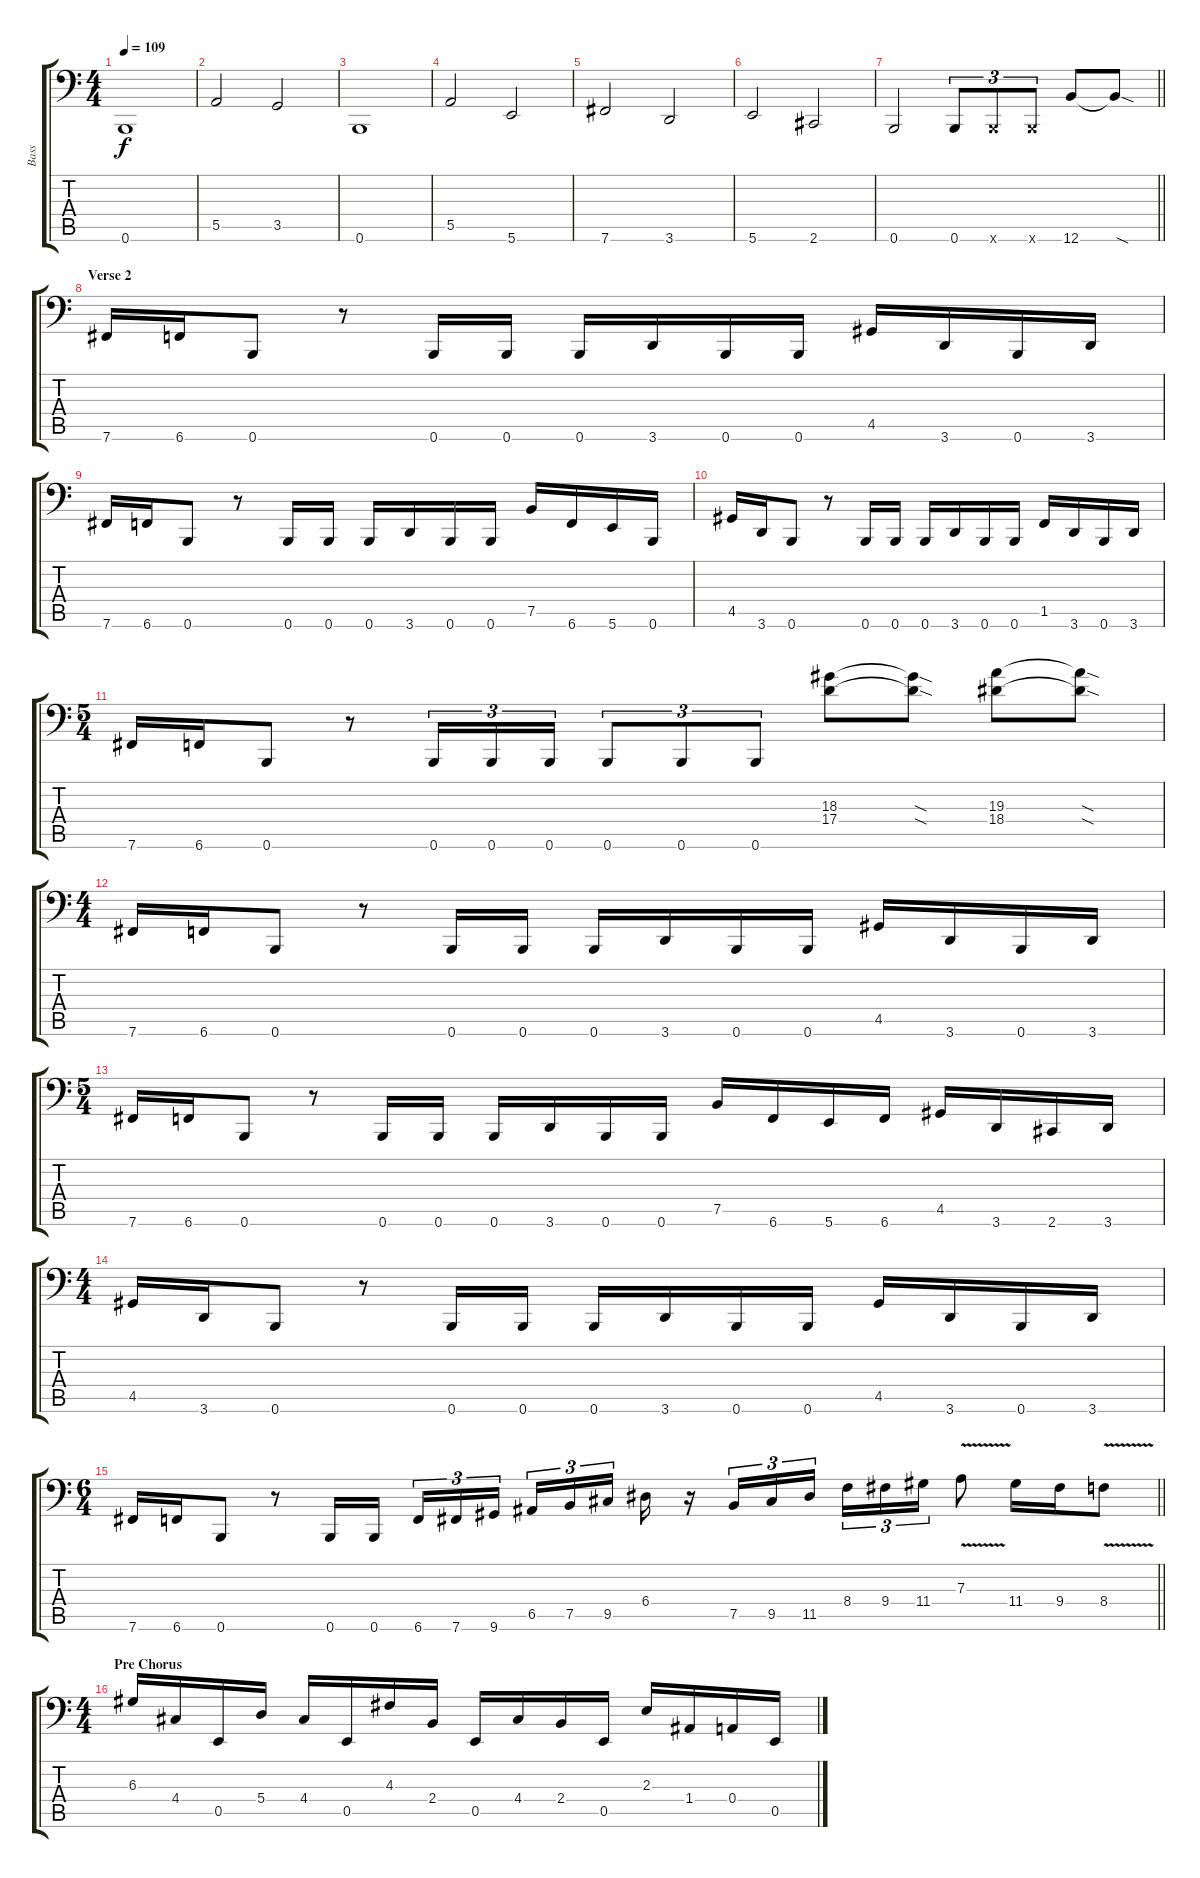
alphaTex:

\track ("Bass" "Bass") {instrument electricbassfinger}
\staff {score tabs}
\tuning (C3 G2 D2 A1 E1 B0) {hide}
\ts (4 4)
\tempo 109
\clef f4
\ks c
0.6.1{dy f} |
5.5.2 3.5.2 |
0.6.1 |
5.5.2 5.6.2 |
7.6.2 3.6.2 |
5.6.2 2.6.2 |
\barLineRight lightlight
0.6.2 0.6.8{tu (3 2)} 0.6{x}.8{tu (3 2)} 0.6{x}.8{tu (3 2)} 12.6.8 12.6{sod t}.8 |
\section ("" "Verse 2")
7.6.16 6.6.16 0.6.8 r.8 0.6.16 0.6.16 0.6.16 3.6.16 0.6.16 0.6.16 4.5.16 3.6.16 0.6.16 3.6.16 |
7.6.16 6.6.16 0.6.8 r.8 0.6.16 0.6.16 0.6.16 3.6.16 0.6.16 0.6.16 7.5.16 6.6.16 5.6.16 0.6.16 |
4.5.16 3.6.16 0.6.8 r.8 0.6.16 0.6.16 0.6.16 3.6.16 0.6.16 0.6.16 1.5.16 3.6.16 0.6.16 3.6.16 |
\ts (5 4)
7.6.16 6.6.16 0.6.8 r.8 0.6.16{tu (3 2)} 0.6.16{tu (3 2)} 0.6.16{tu (3 2)} 0.6.8{tu (3 2)} 0.6.8{tu (3 2)} 0.6.8{tu (3 2)} (18.3 17.4).8 (18.3{sod t} 17.4{sod t}).8 (19.3 18.4).8 (19.3{sod t} 18.4{sod t}).8 |
\ts (4 4)
7.6.16 6.6.16 0.6.8 r.8 0.6.16 0.6.16 0.6.16 3.6.16 0.6.16 0.6.16 4.5.16 3.6.16 0.6.16 3.6.16 |
\ts (5 4)
7.6.16 6.6.16 0.6.8 r.8 0.6.16 0.6.16 0.6.16 3.6.16 0.6.16 0.6.16 7.5.16 6.6.16 5.6.16 6.6.16 4.5.16 3.6.16 2.6.16 3.6.16 |
\ts (4 4)
4.5.16 3.6.16 0.6.8 r.8 0.6.16 0.6.16 0.6.16 3.6.16 0.6.16 0.6.16 4.5.16 3.6.16 0.6.16 3.6.16 |
\ts (6 4)
\barLineRight lightlight
7.6.16 6.6.16 0.6.8 r.8 0.6.16 0.6.16{beam splitsecondary} 6.6.16{tu (3 2)} 7.6.16{tu (3 2)} 9.6.16{tu (3 2) beam splitsecondary} 6.5.16{tu (3 2)} 7.5.16{tu (3 2)} 9.5.16{tu (3 2)} 6.4.16 r.16 7.5.16{tu (3 2)} 9.5.16{tu (3 2)} 11.5.16{tu (3 2) beam splitsecondary} 8.4.16{tu (3 2)} 9.4.16{tu (3 2)} 11.4.16{tu (3 2)} 7.3{v}.8 11.4.16 9.4.16 8.4{v}.8 |
\ts (4 4)
\section ("" "Pre Chorus")
6.3.16 4.4.16 0.5.16 5.4.16 4.4.16 0.5.16 4.3.16 2.4.16 0.5.16 4.4.16 2.4.16 0.5.16 2.3.16 1.4.16 0.4.16 0.5.16
